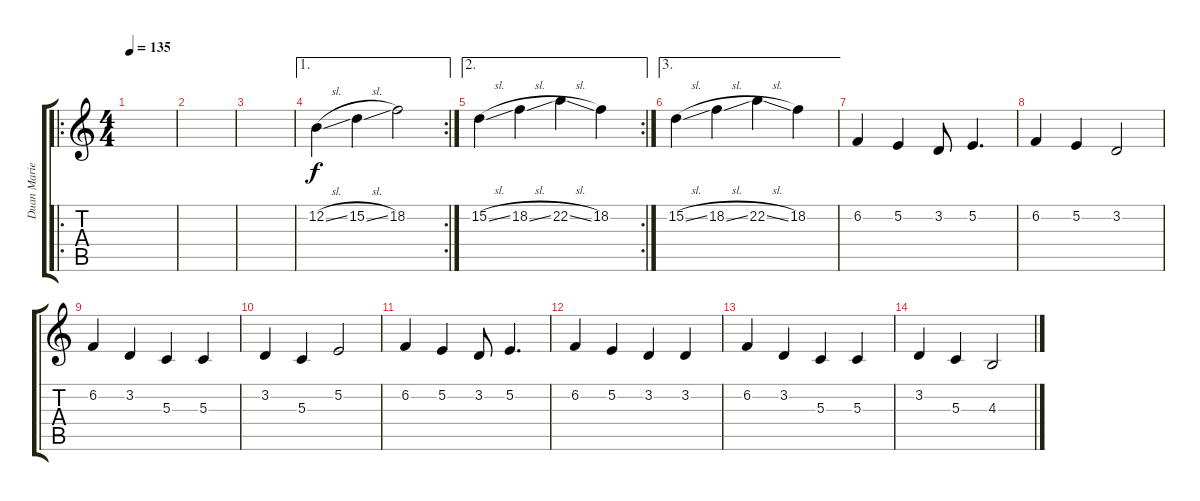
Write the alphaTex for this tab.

\track ("Duan Marie" "Duan Marie") {instrument choiraahs}
\staff {score tabs}
\tuning (E4 B3 G3 D3 A2 E2) {hide}
\ro
\ts (4 4)
\tempo 135
\clef g2
\ks c
|
|
|
\ae 1
\rc 2
12.2{sl}.4 15.2{sl}.4 18.2.2 |
\ae 2
\rc 2
15.2{sl}.4 18.2{sl}.4 22.2{sl}.4 18.2.4 |
\ae 3
15.2{sl}.4 18.2{sl}.4 22.2{sl}.4 18.2.4 |
6.2.4 5.2.4 3.2.8 5.2.4{d} |
6.2.4 5.2.4 3.2.2 |
6.2.4 3.2.4 5.3.4 5.3.4 |
3.2.4 5.3.4 5.2.2 |
6.2.4 5.2.4 3.2.8 5.2.4{d} |
6.2.4 5.2.4 3.2.4 3.2.4 |
6.2.4 3.2.4 5.3.4 5.3.4 |
3.2.4 5.3.4 4.3.2
